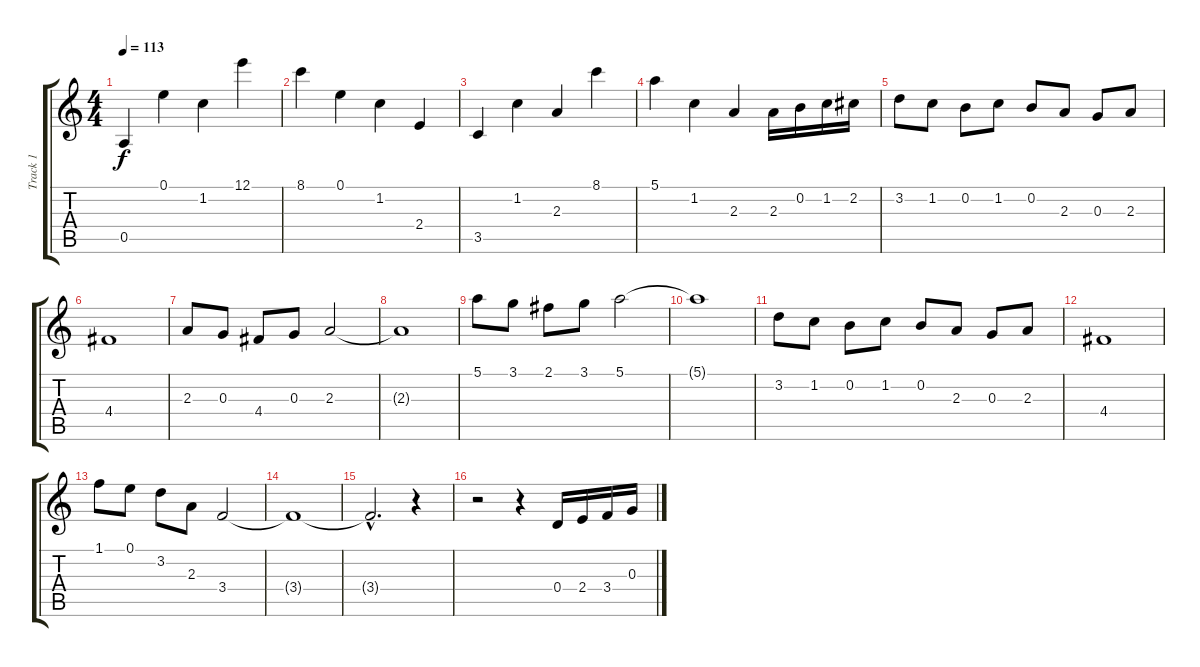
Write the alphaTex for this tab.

\track ("Track 1" "Track 1") {instrument acousticguitarnylon}
\staff {score tabs}
\tuning (E4 B3 G3 D3 A2 E2) {hide}
\ts (4 4)
\tempo 113
\clef g2
\ks c
0.5.4{dy f} 0.1.4 1.2.4 12.1.4 |
8.1.4 0.1.4 1.2.4 2.4.4 |
3.5.4 1.2.4 2.3.4 8.1.4 |
5.1.4 1.2.4 2.3.4 2.3.16 0.2.16 1.2.16 2.2.16 |
3.2.8 1.2.8 0.2.8 1.2.8 0.2.8 2.3.8 0.3.8 2.3.8 |
4.4.1 |
2.3.8 0.3.8 4.4.8 0.3.8 2.3.2 |
2.3{t}.1 |
5.1.8 3.1.8 2.1.8 3.1.8 5.1.2 |
5.1{t}.1 |
3.2.8 1.2.8 0.2.8 1.2.8 0.2.8 2.3.8 0.3.8 2.3.8 |
4.4.1 |
1.1.8 0.1.8 3.2.8 2.3.8 3.4.2 |
3.4{t}.1 |
3.4{hac t}.2{d} r.4 |
r.2 r.4 0.4.16 2.4.16 3.4.16 0.3.16
